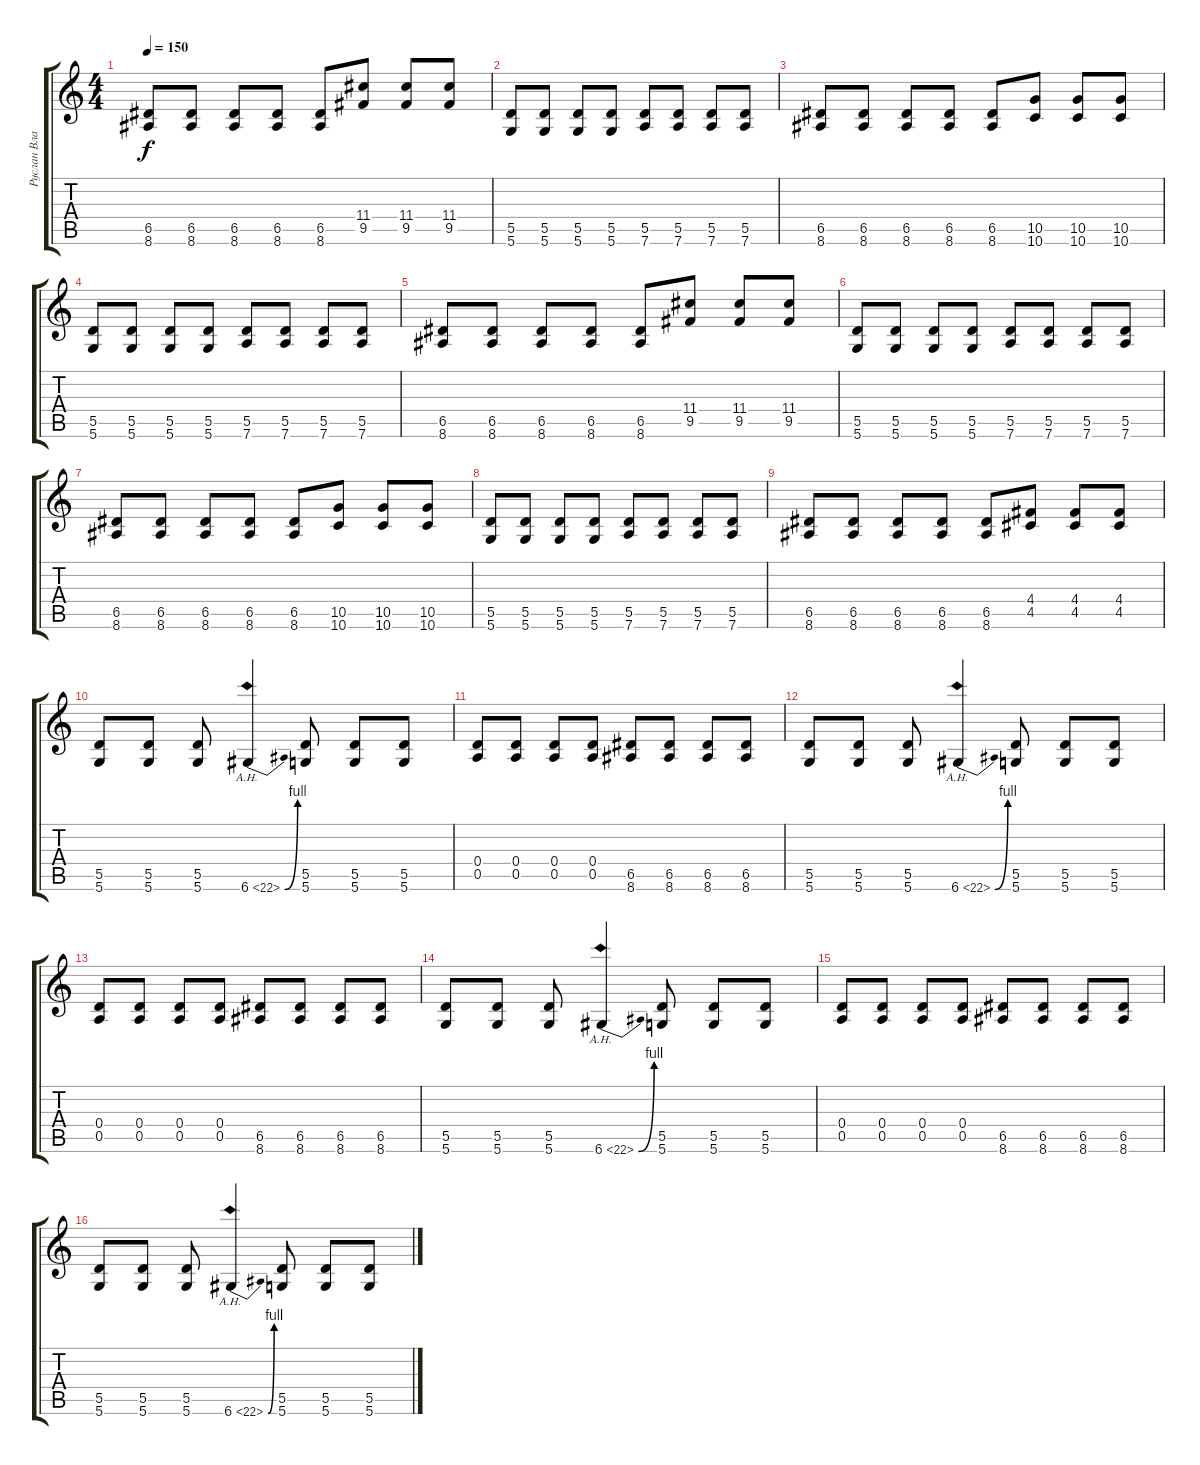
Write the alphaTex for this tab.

\track ("Руслан Владыко" "Руслан Вла") {instrument distortionguitar}
\staff {score tabs}
\tuning (E4 B3 G3 D3 A2 D2) {hide}
\ts (4 4)
\tempo 150
\clef g2
\ks c
(6.5 8.6).8{dy f} (6.5 8.6).8 (6.5 8.6).8 (6.5 8.6).8 (6.5 8.6).8 (11.4 9.5).8 (11.4 9.5).8 (11.4 9.5).8 |
(5.5 5.6).8 (5.5 5.6).8 (5.5 5.6).8 (5.5 5.6).8 (5.5 7.6).8 (5.5 7.6).8 (5.5 7.6).8 (5.5 7.6).8 |
(6.5 8.6).8 (6.5 8.6).8 (6.5 8.6).8 (6.5 8.6).8 (6.5 8.6).8 (10.5 10.6).8 (10.5 10.6).8 (10.5 10.6).8 |
(5.5 5.6).8 (5.5 5.6).8 (5.5 5.6).8 (5.5 5.6).8 (5.5 7.6).8 (5.5 7.6).8 (5.5 7.6).8 (5.5 7.6).8 |
(6.5 8.6).8 (6.5 8.6).8 (6.5 8.6).8 (6.5 8.6).8 (6.5 8.6).8 (11.4 9.5).8 (11.4 9.5).8 (11.4 9.5).8 |
(5.5 5.6).8 (5.5 5.6).8 (5.5 5.6).8 (5.5 5.6).8 (5.5 7.6).8 (5.5 7.6).8 (5.5 7.6).8 (5.5 7.6).8 |
(6.5 8.6).8 (6.5 8.6).8 (6.5 8.6).8 (6.5 8.6).8 (6.5 8.6).8 (10.5 10.6).8 (10.5 10.6).8 (10.5 10.6).8 |
(5.5 5.6).8 (5.5 5.6).8 (5.5 5.6).8 (5.5 5.6).8 (5.5 7.6).8 (5.5 7.6).8 (5.5 7.6).8 (5.5 7.6).8 |
(6.5 8.6).8 (6.5 8.6).8 (6.5 8.6).8 (6.5 8.6).8 (6.5 8.6).8 (4.4 4.5).8 (4.4 4.5).8 (4.4 4.5).8 |
(5.5 5.6).8 (5.5 5.6).8 (5.5 5.6).8 6.6{be (bend 0 0 60 4) ah 16}.4 (5.5 5.6).8 (5.5 5.6).8 (5.5 5.6).8 |
(0.4 0.5).8 (0.4 0.5).8 (0.4 0.5).8 (0.4 0.5).8 (6.5 8.6).8 (6.5 8.6).8 (6.5 8.6).8 (6.5 8.6).8 |
(5.5 5.6).8 (5.5 5.6).8 (5.5 5.6).8 6.6{be (bend 0 0 60 4) ah 16}.4 (5.5 5.6).8 (5.5 5.6).8 (5.5 5.6).8 |
(0.4 0.5).8 (0.4 0.5).8 (0.4 0.5).8 (0.4 0.5).8 (6.5 8.6).8 (6.5 8.6).8 (6.5 8.6).8 (6.5 8.6).8 |
(5.5 5.6).8 (5.5 5.6).8 (5.5 5.6).8 6.6{be (bend 0 0 60 4) ah 16}.4 (5.5 5.6).8 (5.5 5.6).8 (5.5 5.6).8 |
(0.4 0.5).8 (0.4 0.5).8 (0.4 0.5).8 (0.4 0.5).8 (6.5 8.6).8 (6.5 8.6).8 (6.5 8.6).8 (6.5 8.6).8 |
(5.5 5.6).8 (5.5 5.6).8 (5.5 5.6).8 6.6{be (bend 0 0 60 4) ah 16}.4 (5.5 5.6).8 (5.5 5.6).8 (5.5 5.6).8
